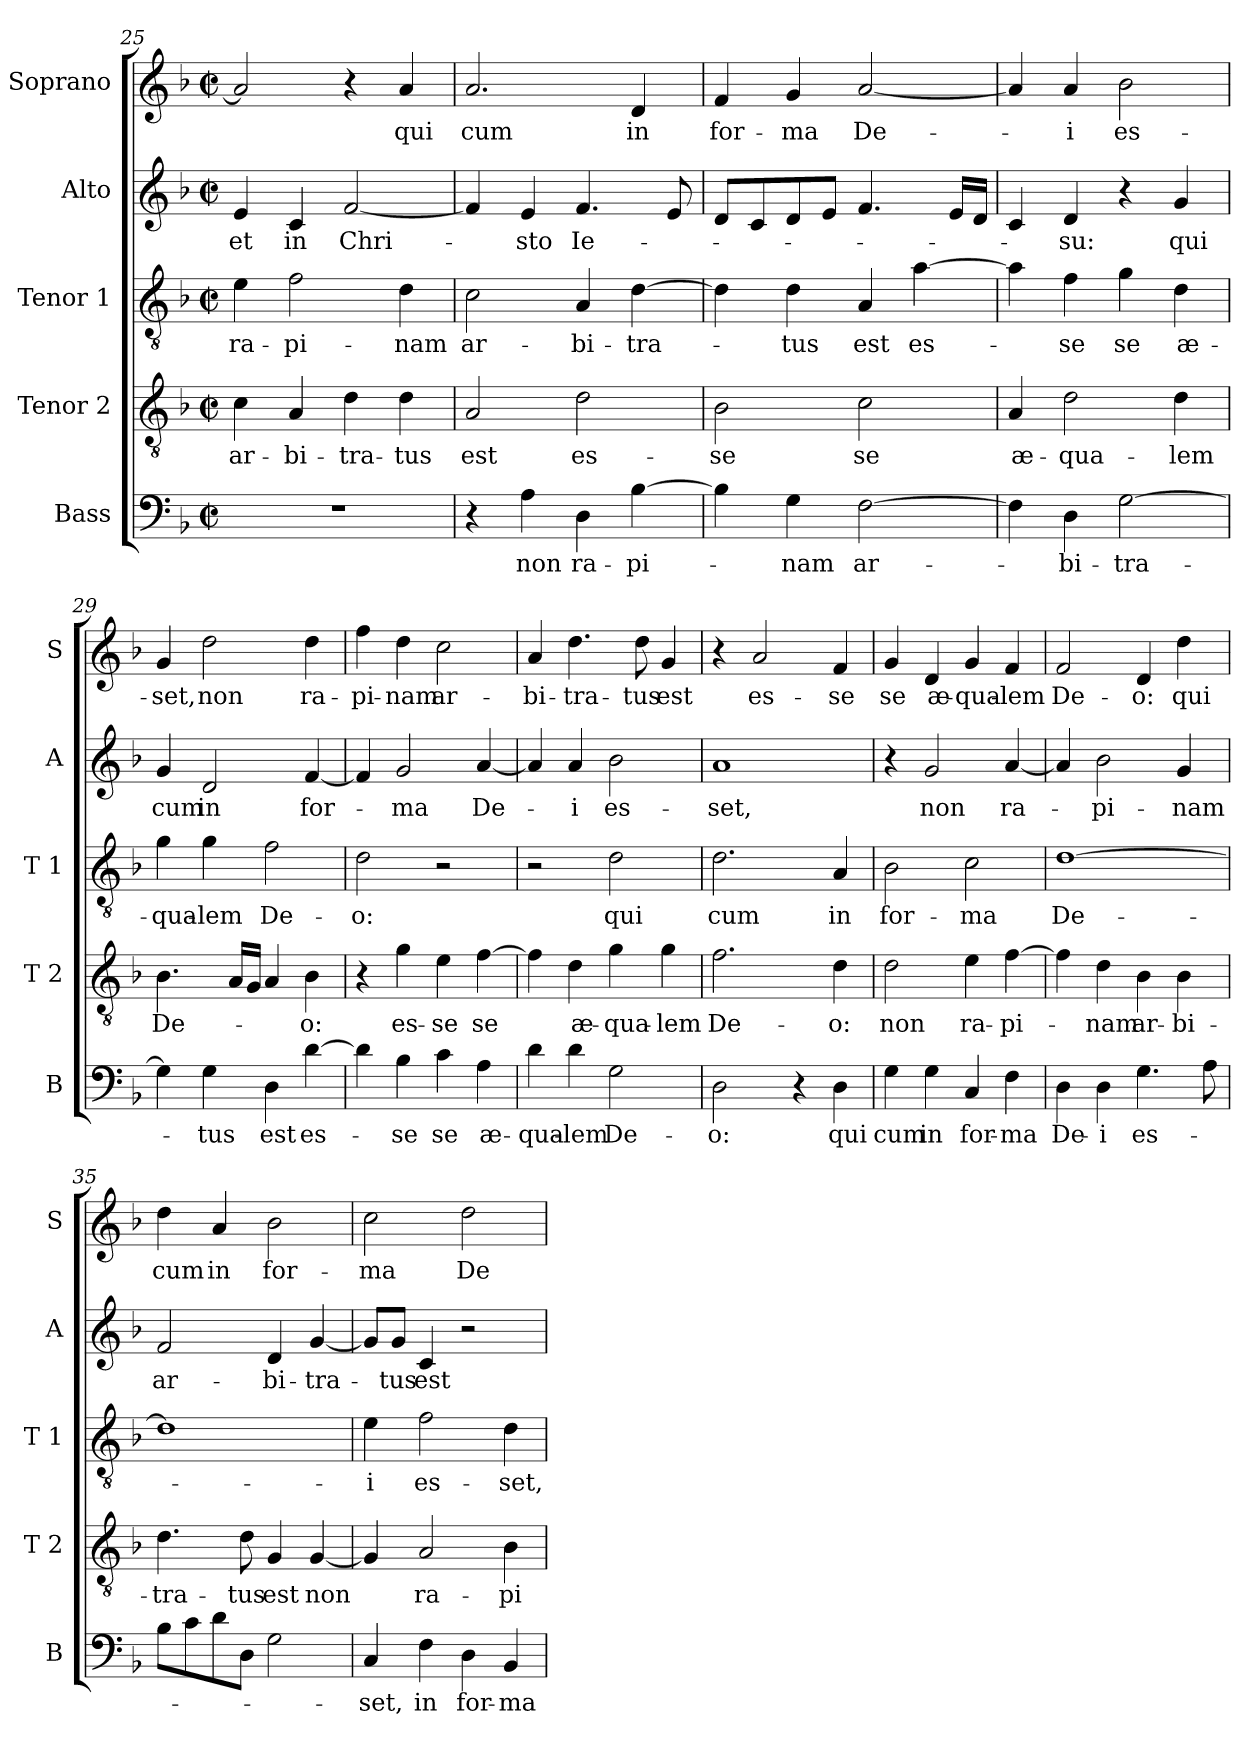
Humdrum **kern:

**kern	**text	**kern	**text	**kern	**text	**kern	**text	**kern	**text
*part5	*part5	*part4	*part4	*part3	*part3	*part2	*part2	*part1	*part1
*staff5	*staff5	*staff4	*staff4	*staff3	*staff3	*staff2	*staff2	*staff1	*staff1
*I"Bass	*	*I"Tenor 2	*	*I"Tenor 1	*	*I"Alto	*	*I"Soprano	*
*I'B	*	*I'T 2	*	*I'T 1	*	*I'A	*	*I'S	*
*clefF4	*	*clefGv2	*	*clefGv2	*	*clefG2	*	*clefG2	*
*k[b-]	*	*k[b-]	*	*k[b-]	*	*k[b-]	*	*k[b-]	*
*F:	*	*F:	*	*F:	*	*F:	*	*F:	*
*M2/2	*	*M2/2	*	*M2/2	*	*M2/2	*	*M2/2	*
*met(c|)	*	*met(c|)	*	*met(c|)	*	*met(c|)	*	*met(c|)	*
=25	=25	=25	=25	=25	=25	=25	=25	=25	=25
1r	.	4c\	ar-	4e\	ra-	4e/	et	2a/]	.
.	.	4A/	-bi-	2f\	-pi-	4c/	in	.	.
.	.	4d\	-tra-	.	.	[2f/	Chri-	4r	.
.	.	4d\	-tus	4d\	-nam	.	.	4a/	qui
!!LO:LB:g=z
=26	=26	=26	=26	=26	=26	=26	=26	=26	=26
4r	.	2A/	est	2c\	ar-	4f/]	.	2.a/	cum
4A\	non	.	.	.	.	4e/	-sto	.	.
4D\	ra-	2d\	es-	4A/	-bi-	4.f/	Ie-	.	.
[4B-\	-pi-	.	.	[4d\	-tra-	.	.	4d/	in
.	.	.	.	.	.	8e/	.	.	.
=27	=27	=27	=27	=27	=27	=27	=27	=27	=27
4B-\]	.	2B-\	-se	4d\]	.	8d/L	.	4f/	for-
.	.	.	.	.	.	8c/	.	.	.
4G\	-nam	.	.	4d\	-tus	8d/	.	4g/	-ma
.	.	.	.	.	.	8e/J	.	.	.
[2F\	ar-	2c\	se	4A/	est	4.f/	.	[2a/	De-
.	.	.	.	[4a\	es-	.	.	.	.
.	.	.	.	.	.	16e/LL	.	.	.
.	.	.	.	.	.	16d/JJ	.	.	.
=28	=28	=28	=28	=28	=28	=28	=28	=28	=28
4F\]	.	4A/	æ-	4a\]	.	4c/	.	4a/]	.
4D\	-bi-	2d\	-qua-	4f\	-se	4d/	-su:	4a/	-i
[2G\	-tra-	.	.	4g\	se	4r	.	2b-\	es-
.	.	4d\	-lem	4d\	æ-	4g/	qui	.	.
=29	=29	=29	=29	=29	=29	=29	=29	=29	=29
4G\]	.	4.B-\	De-	4g\	-qua-	4g/	cum	4g/	-set,
4G\	-tus	.	.	4g\	-lem	2d/	in	2dd\	non
.	.	16A/LL	.	.	.	.	.	.	.
.	.	16G/JJ	.	.	.	.	.	.	.
4D\	est	4A/	.	2f\	De-	.	.	.	.
[4d\	es-	4B-\	-o:	.	.	[4f/	for-	4dd\	ra-
=30	=30	=30	=30	=30	=30	=30	=30	=30	=30
4d\]	.	4r	.	2d\	-o:	4f/]	.	4ff\	-pi-
4B-\	-se	4g\	es-	.	.	2g/	-ma	4dd\	-nam
4c\	se	4e\	-se	2r	.	.	.	2cc\	ar-
4A\	æ-	[4f\	se	.	.	[4a/	De-	.	.
!!LO:PB:g=z
=31	=31	=31	=31	=31	=31	=31	=31	=31	=31
4d\	-qua-	4f\]	.	2r	.	4a/]	.	4a/	-bi-
4d\	-lem	4d\	æ-	.	.	4a/	-i	4.dd\	-tra-
2G\	De-	4g\	-qua-	2d\	qui	2b-\	es-	.	.
.	.	.	.	.	.	.	.	8dd\	-tus
.	.	4g\	-lem	.	.	.	.	4g/	est
=32	=32	=32	=32	=32	=32	=32	=32	=32	=32
2D\	-o:	2.f\	De-	2.d\	cum	1a	-set,	4r	.
.	.	.	.	.	.	.	.	2a/	es-
4r	.	.	.	.	.	.	.	.	.
4D\	qui	4d\	-o:	4A/	in	.	.	4f/	-se
=33	=33	=33	=33	=33	=33	=33	=33	=33	=33
4G\	cum	2d\	non	2B-\	for-	4r	.	4g/	se
4G\	in	.	.	.	.	2g/	non	4d/	æ-
4C/	for-	4e\	ra-	2c\	-ma	.	.	4g/	-qua-
4F\	-ma	[4f\	-pi-	.	.	[4a/	ra-	4f/	-lem
=34	=34	=34	=34	=34	=34	=34	=34	=34	=34
4D\	De-	4f\]	.	[1d	De-	4a/]	.	2f/	De-
4D\	-i	4d\	-nam	.	.	2b-\	-pi-	.	.
4.G\	es-	4B-\	ar-	.	.	.	.	4d/	-o:
.	.	4B-\	-bi-	.	.	4g/	-nam	4dd\	qui
8A\	.	.	.	.	.	.	.	.	.
=35	=35	=35	=35	=35	=35	=35	=35	=35	=35
8B-\L	.	4.d\	-tra-	1d]	.	2f/	ar-	4dd\	cum
8c\	.	.	.	.	.	.	.	.	.
8d\	.	.	.	.	.	.	.	4a/	in
8D\J	.	8d\	-tus	.	.	.	.	.	.
2G\	.	4G/	est	.	.	4d/	-bi-	2b-\	for-
.	.	[4G/	non	.	.	[4g/	-tra-	.	.
!!LO:LB:g=z
=36	=36	=36	=36	=36	=36	=36	=36	=36	=36
4C/	-set,	4G/]	.	4e\	-i	8g/L]	.	2cc\	-ma
.	.	.	.	.	.	8g/J	-tus	.	.
4F\	in	2A/	ra-	2f\	es-	4c/	est	.	.
4D\	for-	.	.	.	.	2r	.	2dd\	De-
4BB-/	-ma	4B-\	-pi-	4d\	-set,	.	.	.	.
=	=	=	=	=	=	=	=	=	=
*-	*-	*-	*-	*-	*-	*-	*-	*-	*-
